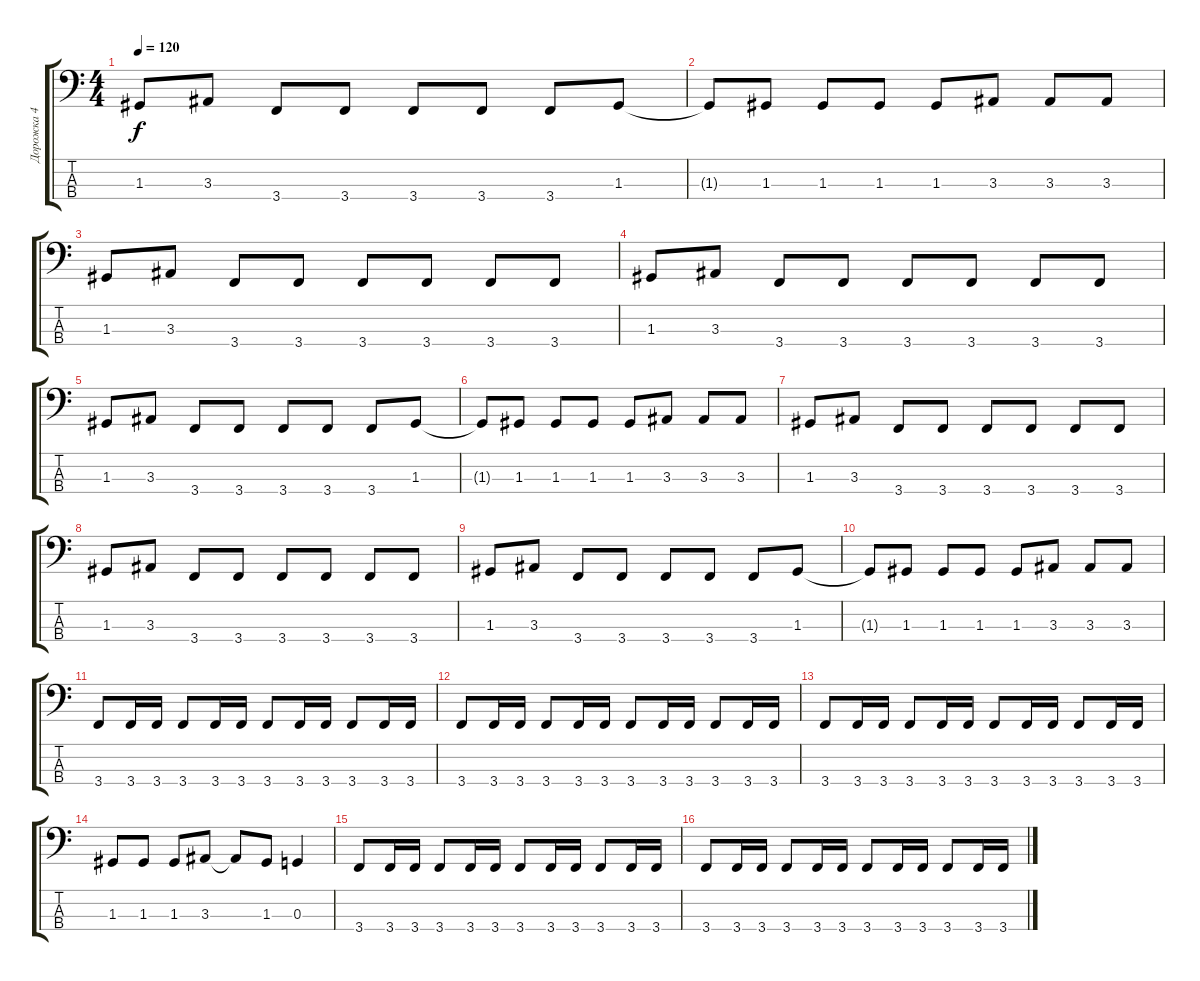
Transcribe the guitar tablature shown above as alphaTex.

\track ("Дорожка 4" "Дорожка 4") {instrument fretlessbass}
\staff {score tabs}
\tuning (F2 C2 G1 D1) {hide}
\ts (4 4)
\tempo 120
\clef f4
\ks c
1.3.8{dy f} 3.3.8 3.4.8 3.4.8 3.4.8 3.4.8 3.4.8 1.3.8 |
1.3{t}.8 1.3.8 1.3.8 1.3.8 1.3.8 3.3.8 3.3.8 3.3.8 |
1.3.8 3.3.8 3.4.8 3.4.8 3.4.8 3.4.8 3.4.8 3.4.8 |
1.3.8 3.3.8 3.4.8 3.4.8 3.4.8 3.4.8 3.4.8 3.4.8 |
1.3.8 3.3.8 3.4.8 3.4.8 3.4.8 3.4.8 3.4.8 1.3.8 |
1.3{t}.8 1.3.8 1.3.8 1.3.8 1.3.8 3.3.8 3.3.8 3.3.8 |
1.3.8 3.3.8 3.4.8 3.4.8 3.4.8 3.4.8 3.4.8 3.4.8 |
1.3.8 3.3.8 3.4.8 3.4.8 3.4.8 3.4.8 3.4.8 3.4.8 |
1.3.8 3.3.8 3.4.8 3.4.8 3.4.8 3.4.8 3.4.8 1.3.8 |
1.3{t}.8 1.3.8 1.3.8 1.3.8 1.3.8 3.3.8 3.3.8 3.3.8 |
3.4.8 3.4.16 3.4.16 3.4.8 3.4.16 3.4.16 3.4.8 3.4.16 3.4.16 3.4.8 3.4.16 3.4.16 |
3.4.8 3.4.16 3.4.16 3.4.8 3.4.16 3.4.16 3.4.8 3.4.16 3.4.16 3.4.8 3.4.16 3.4.16 |
3.4.8 3.4.16 3.4.16 3.4.8 3.4.16 3.4.16 3.4.8 3.4.16 3.4.16 3.4.8 3.4.16 3.4.16 |
1.3.8 1.3.8 1.3.8 3.3.8 3.3{t}.8 1.3.8 0.3.4 |
3.4.8 3.4.16 3.4.16 3.4.8 3.4.16 3.4.16 3.4.8 3.4.16 3.4.16 3.4.8 3.4.16 3.4.16 |
3.4.8 3.4.16 3.4.16 3.4.8 3.4.16 3.4.16 3.4.8 3.4.16 3.4.16 3.4.8 3.4.16 3.4.16
